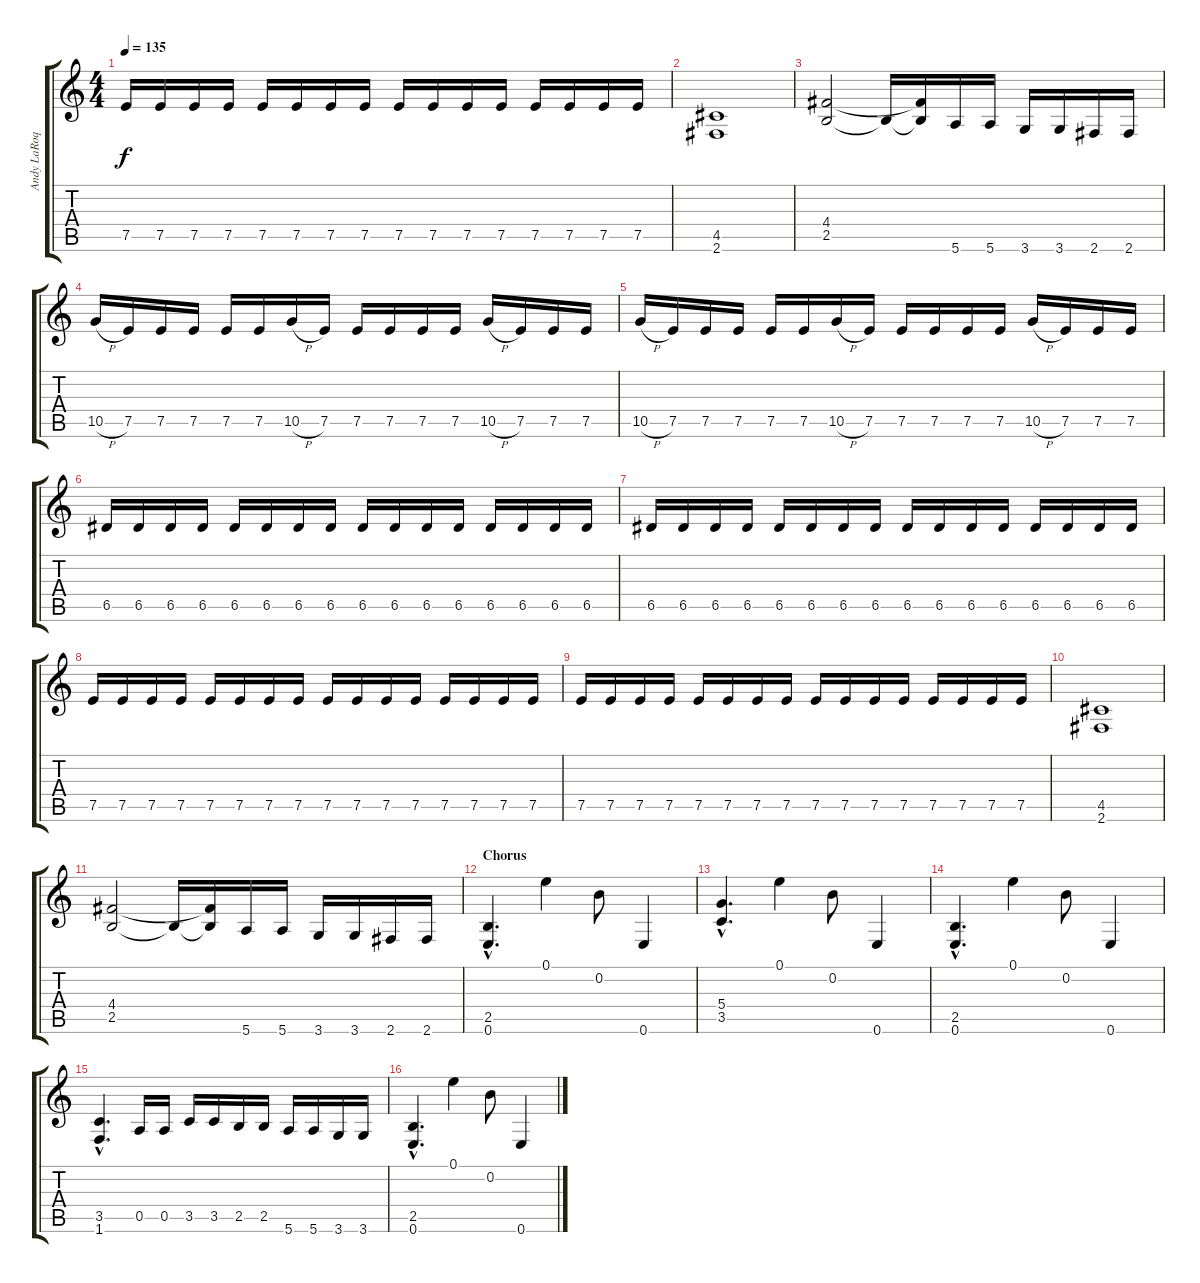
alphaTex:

\track ("Andy LaRoque - Guitars" "Andy LaRoq") {instrument distortionguitar}
\staff {score tabs}
\tuning (E4 B3 G3 D3 A2 E2) {hide}
\ts (4 4)
\tempo 135
\clef g2
\ks c
7.5.16{dy f} 7.5.16 7.5.16 7.5.16 7.5.16 7.5.16 7.5.16 7.5.16 7.5.16 7.5.16 7.5.16 7.5.16 7.5.16 7.5.16 7.5.16 7.5.16 |
(4.5 2.6).1 |
(4.4 2.5).2 2.5{t}.16 (4.4{t} 2.5{t}).16 5.6.16 5.6.16 3.6.16 3.6.16 2.6.16 2.6.16 |
10.5{h}.16 7.5.16 7.5.16 7.5.16 7.5.16 7.5.16 10.5{h}.16 7.5.16 7.5.16 7.5.16 7.5.16 7.5.16 10.5{h}.16 7.5.16 7.5.16 7.5.16 |
10.5{h}.16 7.5.16 7.5.16 7.5.16 7.5.16 7.5.16 10.5{h}.16 7.5.16 7.5.16 7.5.16 7.5.16 7.5.16 10.5{h}.16 7.5.16 7.5.16 7.5.16 |
6.5.16 6.5.16 6.5.16 6.5.16 6.5.16 6.5.16 6.5.16 6.5.16 6.5.16 6.5.16 6.5.16 6.5.16 6.5.16 6.5.16 6.5.16 6.5.16 |
6.5.16 6.5.16 6.5.16 6.5.16 6.5.16 6.5.16 6.5.16 6.5.16 6.5.16 6.5.16 6.5.16 6.5.16 6.5.16 6.5.16 6.5.16 6.5.16 |
7.5.16 7.5.16 7.5.16 7.5.16 7.5.16 7.5.16 7.5.16 7.5.16 7.5.16 7.5.16 7.5.16 7.5.16 7.5.16 7.5.16 7.5.16 7.5.16 |
7.5.16 7.5.16 7.5.16 7.5.16 7.5.16 7.5.16 7.5.16 7.5.16 7.5.16 7.5.16 7.5.16 7.5.16 7.5.16 7.5.16 7.5.16 7.5.16 |
(4.5 2.6).1 |
(4.4 2.5).2 2.5{t}.16 (4.4{t} 2.5{t}).16 5.6.16 5.6.16 3.6.16 3.6.16 2.6.16 2.6.16 |
\section ("" "Chorus")
(2.5{hac} 0.6{hac}).4{d} 0.1.4 0.2.8 0.6.4 |
(5.4{hac} 3.5{hac}).4{d} 0.1.4 0.2.8 0.6.4 |
(2.5{hac} 0.6{hac}).4{d} 0.1.4 0.2.8 0.6.4 |
(3.5{hac} 1.6{hac}).4{d} 0.5.16 0.5.16 3.5.16 3.5.16 2.5.16 2.5.16 5.6.16 5.6.16 3.6.16 3.6.16 |
(2.5{hac} 0.6{hac}).4{d} 0.1.4 0.2.8 0.6.4
